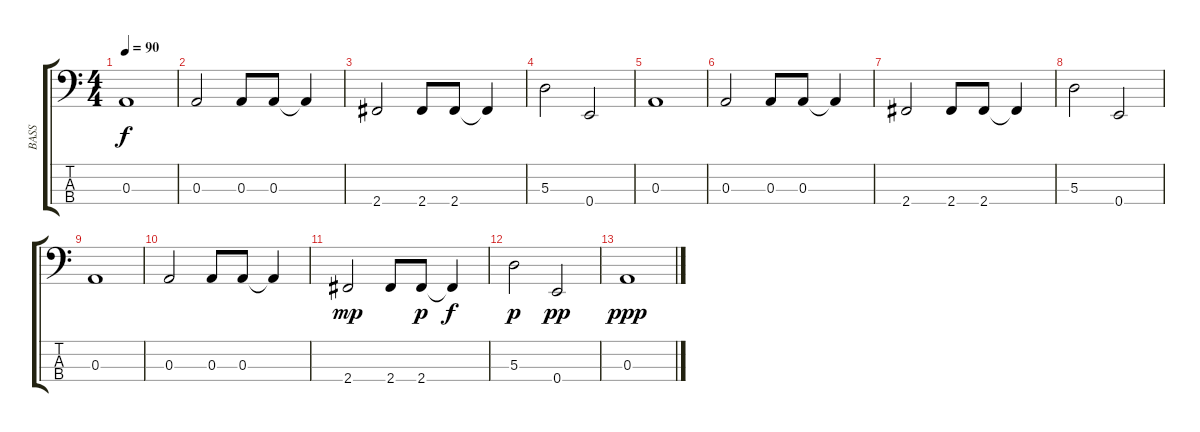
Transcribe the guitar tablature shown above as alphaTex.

\track ("BASS" "BASS") {instrument electricbassfinger}
\staff {score tabs}
\tuning (G2 D2 A1 E1) {hide}
\ts (4 4)
\tempo 90
\clef f4
\ks c
0.3.1{dy f} |
0.3.2 0.3.8 0.3.8 0.3{t}.4 |
2.4.2 2.4.8 2.4.8 2.4{t}.4 |
5.3.2 0.4.2 |
0.3.1 |
0.3.2 0.3.8 0.3.8 0.3{t}.4 |
2.4.2 2.4.8 2.4.8 2.4{t}.4 |
5.3.2 0.4.2 |
0.3.1 |
0.3.2 0.3.8 0.3.8 0.3{t}.4 |
2.4.2{dy mp} 2.4.8 2.4.8{dy p} 2.4{t}.4{dy f} |
5.3.2{dy p} 0.4.2{dy pp} |
0.3.1{dy ppp}
